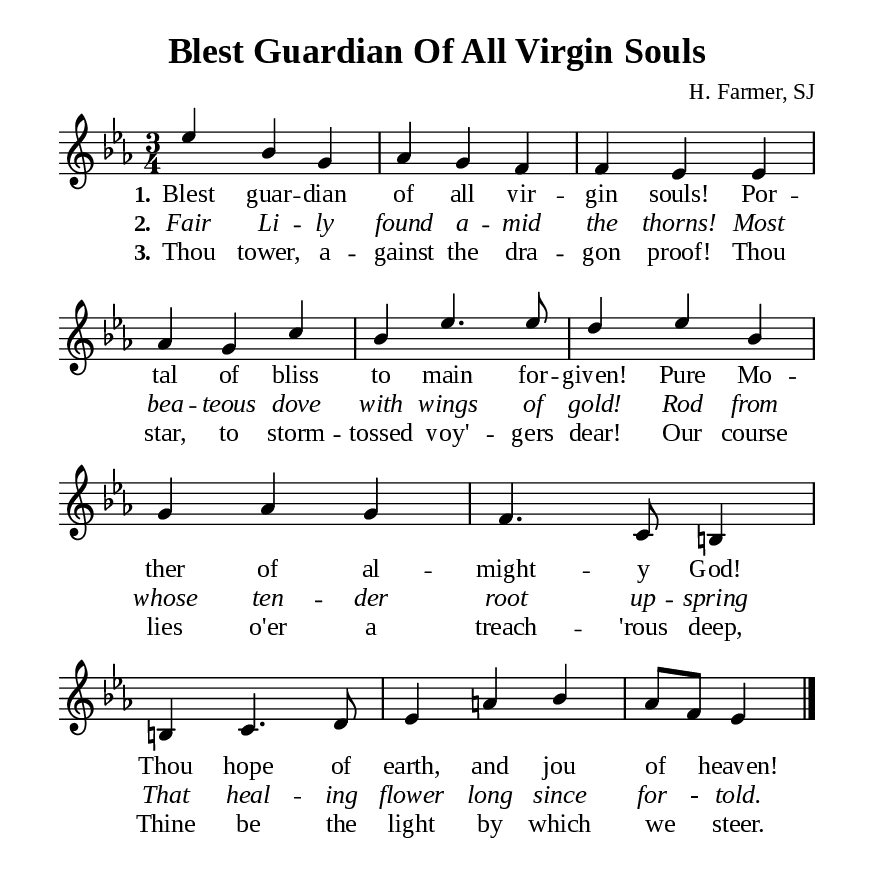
\version "2.18.2"

\header {
  title = "Blest Guardian Of All Virgin Souls"
  composer = "H. Farmer, SJ"
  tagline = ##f
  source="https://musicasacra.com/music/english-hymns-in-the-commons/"
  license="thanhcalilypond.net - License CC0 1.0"
}

global= {
  \key ees \major
  \time 3/4
  \override Score.BarNumber.break-visibility = ##(#f #f #f)
  \override Lyrics.LyricSpace.minimum-distance = #3.0
}

\paper {
  #(set-paper-size "a5")
  top-margin = 10\mm
  bottom-margin = 5\mm
  left-margin = 10\mm
  right-margin = 10\mm
  indent = #0
  #(define fonts
	 (make-pango-font-tree "Liberation Serif"
	 		       "Liberation Serif"
			       "Liberation Serif"
			       (/ 20 20)))
  system-system-spacing = #'((basic-distance . 3) (padding . 3))
}

printItalic = \with {
  \override LyricText.font-shape = #'italic
}

% Verse music
musicVerseSoprano = \relative c'' {
  %{	01	%} ees4 bes g |
  %{	02	%} aes g f |
  %{	03	%} f ees ees |
  %{	04	%} aes g c |
  %{	05	%} bes ees4. ees8 |
  %{	06	%} d4 ees bes |
  %{	07	%} g aes g |
  %{	08	%} f4. c8 b!4 |
  %{	09	%} b! c4. d8 |
  %{	10	%} ees4 a! bes |
  %{	11	%} aes8 f ees4 \bar "|."
}

% Verse lyrics
verseOne = \lyricmode {
  \set stanza = #"1."
  Blest guar -- dian of all vir -- gin souls!
  Por -- tal of bliss to main for -- given!
  Pure Mo -- ther of al -- might -- y God!
  Thou hope of earth, and jou of _ heaven!
}

verseTwo = \lyricmode {
  \set stanza = #"2."
  Fair Li -- ly found a -- mid the thorns!
  Most bea -- teous dove with wings of gold!
  Rod from whose ten -- der root up -- spring
  That heal -- ing flower long since for - told.
}

verseThree = \lyricmode {
  \set stanza = #"3."
  Thou tower, a -- gainst the dra -- gon proof!
  Thou star, to storm -- tossed voy' -- gers dear!
  Our course lies o'er a treach -- 'rous deep,
  Thine be the light by which we _ steer.
}

% Layout
\score {
    \new ChoirStaff <<
      \new Staff <<
        \clef "treble"
        \new Voice = "sopranos" { \global \stemUp \slurUp \musicVerseSoprano }
      >>
      \new Lyrics \lyricsto sopranos \verseOne
      \new Lyrics \printItalic \lyricsto sopranos \verseTwo
      \new Lyrics \lyricsto sopranos \verseThree
    >>
}
